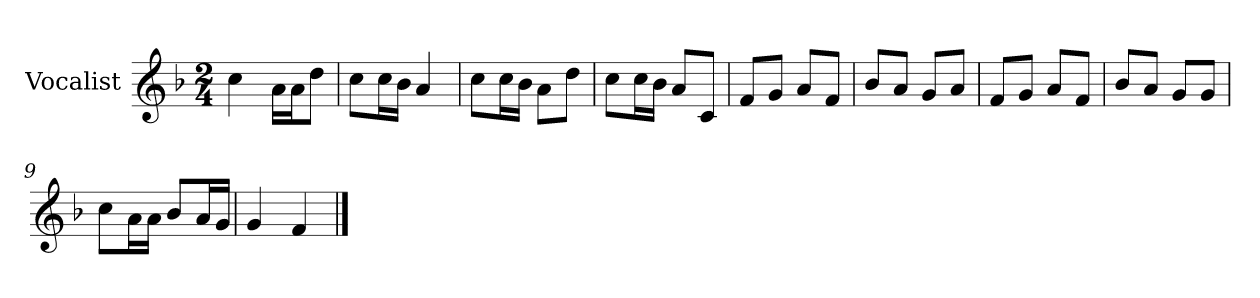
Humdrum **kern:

**kern
*part1
*staff1
*I"Vocalist
*k[b-]
*F:
*M2/4
=1
4cc
16aLL
16aJ
8ddJ
=2
8ccL
16ccL
16b-JJ
4a
=3
8ccL
16ccL
16b-JJ
8aL
8ddJ
=4
8ccL
16ccL
16b-JJ
8aL
8cJ
=5
8fL
8gJ
8aL
8fJ
=6
8b-L
8aJ
8gL
8aJ
=7
8fL
8gJ
8aL
8fJ
=8
8b-L
8aJ
8gL
8gJ
=9
8ccL
16aL
16aJJ
8b-L
16aL
16gJJ
=10
4g
4f
==
*-
